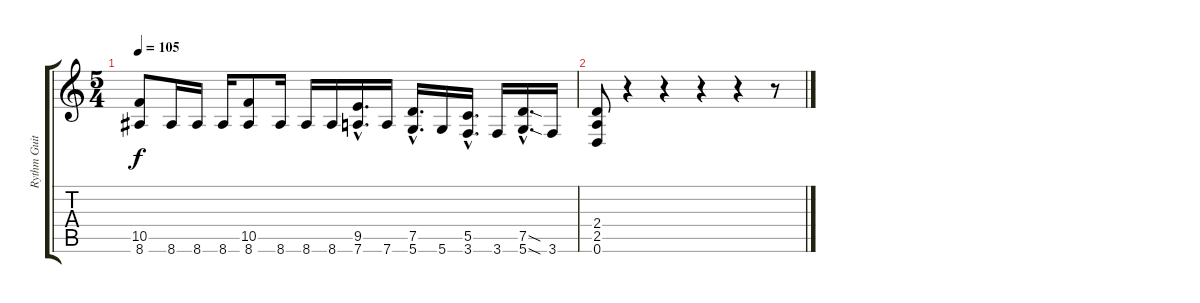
\track ("Rythm Guitar" "Rythm Guit") {instrument distortionguitar}
\staff {score tabs}
\tuning (D4 A3 F3 C3 G2 D2) {hide}
\ts (5 4)
\tempo 105
\clef g2
\ks c
(10.5 8.6).8{dy f} 8.6.16 8.6.16 8.6.16 (10.5 8.6).8 8.6.16 8.6.16 8.6.16 (9.5{hac} 7.6{hac}).16{d} 7.6.16 (7.5{hac} 5.6{hac}).16{d} 5.6.16 (5.5{hac} 3.6{hac}).16{d} 3.6.16 (7.5{sod hac} 5.6{sod hac}).16{d} 3.6.16 |
(2.4 2.5 0.6).8 r.4 r.4 r.4 r.4 r.8
